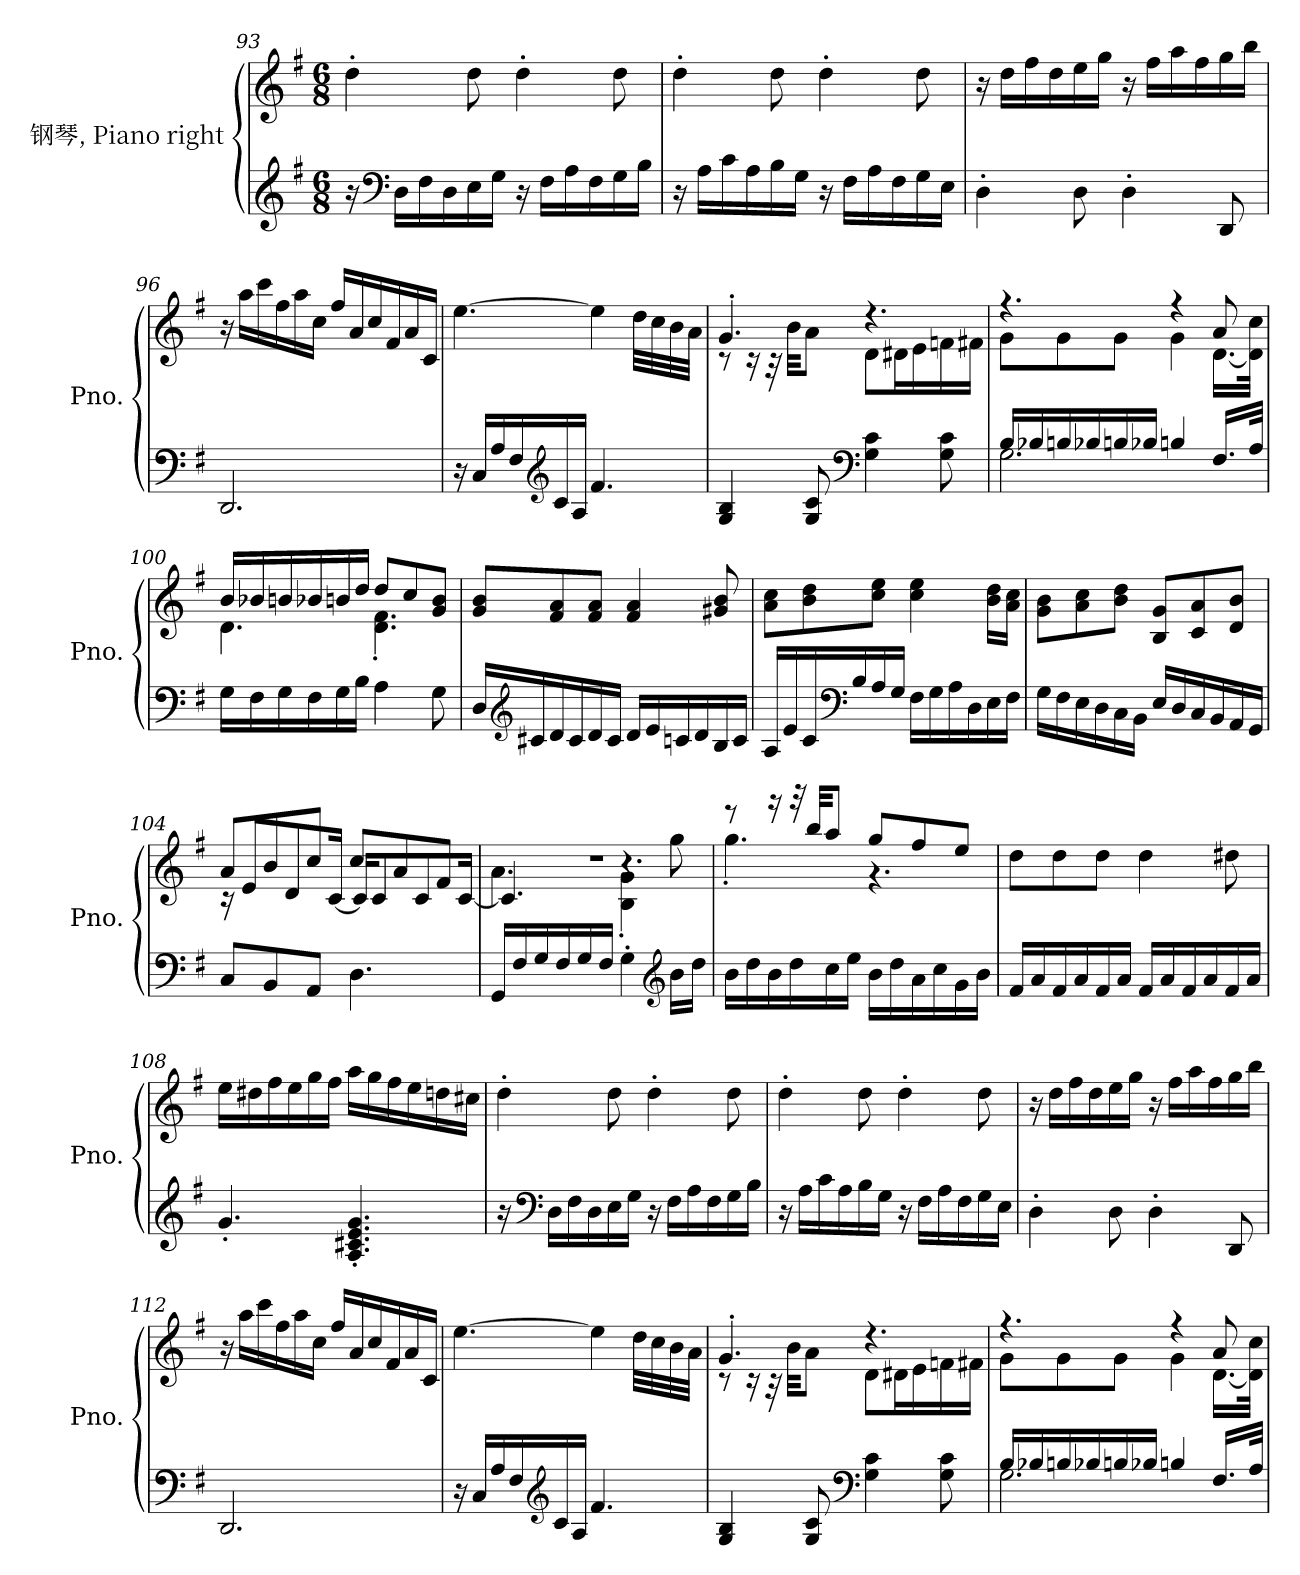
**kern	**kern
*part1	*part1
*staff2	*staff1
*I"钢琴, Piano right	*
*I'Pno.	*
!!LO:LB:g=z
*clefG2	*clefG2
*k[f#]	*k[f#]
*M6/8	*M6/8
*MM99	*MM99
=93	=93
16r	4dd'\
*clefF4	*
16D\LL	.
16F#\	.
16D\	.
*	*MM97
16E\	8dd\
16G\JJ	.
16r	4dd'\
16F#\LL	.
16A\	.
16F#\	.
16G\	8dd\
16B\JJ	.
=94	=94
16r	4dd'\
16A\LL	.
16c\	.
16A\	.
16B\	8dd\
16G\JJ	.
16r	4dd'\
16F#\LL	.
16A\	.
16F#\	.
16G\	8dd\
16E\JJ	.
=95	=95
4D'\	16r
.	16dd\LL
*	*MM99
.	16ff#\
.	16dd\
8D\	16ee\
.	16gg\JJ
4D'\	16r
.	16ff#\LL
.	16aa\
.	16ff#\
8DD/	16gg\
.	16bb\JJ
!!LO:LB:g=z
=96	=96
2.DD/	16r
.	16aa\LL
*	*MM102
.	16ccc\
.	16ff#\
.	16aa\
.	16cc\JJ
.	16ff#/LL
.	16a/
*	*MM101
.	16cc/
.	16f#/
*	*MM99
.	16a/
*	*MM90
.	16c/JJ
=97	=97
*	*MM99
16r	[4.ee\
16C/LL	.
16A/	.
16F#/	.
*clefG2	*
16c/	.
16A/JJ	.
*	*MM65
4.f#/	4ee\]
*	*MM91
.	32dd\LLL
.	32cc\
.	32b\
.	32a\JJJ
=98	=98
*	*MM95
*	*^
4G/ 4B/	4.g'/	8r
.	.	16r
.	.	32r
.	.	32b\KKL
*	*MM94	*
8G/ 8c/	.	8a\J
*clefF4	*	*
*	*MM97	*
4G\ 4c\	4.r	8d\L
*	*MM100	*
.	.	16d#X\L
.	.	16e\
8G\ 8c\	.	16fn\
.	.	16f#X\JJ
!!LO:LB:g=z	!!
=99	=99	=99
*^	*	*
16B/LL	2.G\	4.r	8g\L
16B-X/	.	.	.
16Bn/	.	.	8g\
16B-X/	.	.	.
16Bn/	.	.	8g\J
16B-X/JJ	.	.	.
*	*	*MM105	*
4Bn/	.	4r	4g\
*	*	*MM104	*
16.F#/LL	.	8a/	[16.d\LL
32A/JJk	.	.	32d\] 32cc\JJk
*v	*v	*	*
=100	=100	=100
16G\LL	16b/LL	4.d\
16F#\	16b-X/	.
*	*MM105	*
16G\	16bn/	.
16F#\	16b-X/	.
*	*MM106	*
16G\	16bn/	.
*	*MM94	*
16B\JJ	16dd/JJ	.
*	*MM96	*
4A\	8dd/L	4.d\' 4.f#\'
*	*MM102	*
.	8cc/	.
8G\	8g/ 8b/J	.
*	*v	*v
=101	=101
*	*MM98
16D/LL	8g/ 8b/L
*clefG2	*
16c#X/	.
16d/	8f#/ 8a/
16c#/	.
16d/	8f#/ 8a/J
16c#/JJ	.
*	*MM101
16d/LL	4f#/ 4a/
16e/	.
16cn/	.
16d/	.
*	*MM97
16B/	8g#X/ 8b/
16c/JJ	.
!!LO:LB:g=z
=102	=102
16A/LL	8a\ 8cc\L
16e/	.
16c/	8b\ 8dd\
*clefF4	*
16B/	.
*	*MM96
16A/	8cc\ 8ee\J
16G/JJ	.
*	*MM100
16F#\LL	4cc\ 4ee\
16G\	.
16A\	.
16D\	.
*	*MM100
16E\	16b\ 16dd\LL
16F#\JJ	16a\ 16cc\JJ
=103	=103
*	*MM97
16G\LL	8g\ 8b\L
16F#\	.
16E\	8a\ 8cc\
16D\	.
*	*MM94
16C\	8b\ 8dd\J
16BB\JJ	.
*	*MM98
16E/LL	8B/ 8g/L
16D/	.
16C/	8c/ 8a/
16BB/	.
16AA/	8d/ 8b/J
16GG/JJ	.
=104	=104
*	*^
8C/L	8a/L	16r
.	.	8e/L
*	*MM102	*
8BB/	8b/	.
.	.	8d/
*	*MM93	*
8AA/J	8cc/J	.
.	.	[16c/Jk
*	*MM96	*
4.D\	8cc/L	16c/KL]
.	.	8c/
.	8a/	.
.	.	8c/
*	*MM92	*
.	8f#/J	.
.	.	[16c/Jk
*	*v	*v
!!LO:LB:g=z
=105	=105
*	*MM90
*	*^
*	*	*^
16GG/LL	2.r	4.a\	4.c/]
16F#/	.	.	.
16G/	.	.	.
16F#/	.	.	.
16G/	.	.	.
16F#/JJ	.	.	.
4G'\	.	4B\' 4g\'	4.r
*clefG2	*	*	*
*	*MM90	*	*
16b\LL	.	8gg\	.
16dd\JJ	.	.	.
*	*v	*v	*v
=106	=106
*	*MM96
*	*^
16b\LL	8r	4.gg'\
16dd\	.	.
16b\	16r	.
16dd\	32r	.
.	32bb/KKL	.
*	*MM94	*
16cc\	8aa/J	.
16ee\JJ	.	.
*	*MM100	*
16b\LL	8gg/L	4.r
16dd\	.	.
16a\	8ff#/	.
16cc\	.	.
*	*MM97	*
16g\	8ee/J	.
16b\JJ	.	.
*	*v	*v
=107	=107
*	*MM96
16f#/LL	8dd\L
16a/	.
16f#/	8dd\
16a/	.
16f#/	8dd\J
16a/JJ	.
16f#/LL	4dd\
16a/	.
16f#/	.
16a/	.
*	*MM99
16f#/	8dd#X\
16a/JJ	.
!!LO:PB:g=z
=108	=108
*	*MM102
4.g'/	16ee\LL
.	16dd#X\
.	16ff#\
.	16ee\
.	16gg\
.	16ff#\JJ
4.A/' 4.c#X/' 4.e/' 4.g/'	16aa\LL
.	16gg\
.	16ff#\
.	16ee\
.	16ddn\
.	16cc#X\JJ
=109	=109
*	*MM99
16r	4dd'\
*clefF4	*
16D\LL	.
16F#\	.
16D\	.
*	*MM97
16E\	8dd\
16G\JJ	.
16r	4dd'\
16F#\LL	.
16A\	.
16F#\	.
16G\	8dd\
16B\JJ	.
=110	=110
16r	4dd'\
16A\LL	.
16c\	.
16A\	.
16B\	8dd\
16G\JJ	.
16r	4dd'\
16F#\LL	.
16A\	.
16F#\	.
16G\	8dd\
16E\JJ	.
!!LO:LB:g=z
=111	=111
4D'\	16r
.	16dd\LL
*	*MM99
.	16ff#\
.	16dd\
8D\	16ee\
.	16gg\JJ
4D'\	16r
.	16ff#\LL
.	16aa\
.	16ff#\
8DD/	16gg\
.	16bb\JJ
=112	=112
2.DD/	16r
.	16aa\LL
*	*MM102
.	16ccc\
.	16ff#\
.	16aa\
.	16cc\JJ
.	16ff#/LL
.	16a/
*	*MM101
.	16cc/
.	16f#/
*	*MM99
.	16a/
*	*MM90
.	16c/JJ
=113	=113
*	*MM99
16r	[4.ee\
16C/LL	.
16A/	.
16F#/	.
*clefG2	*
16c/	.
16A/JJ	.
*	*MM65
4.f#/	4ee\]
*	*MM91
.	32dd\LLL
.	32cc\
.	32b\
.	32a\JJJ
!!LO:LB:g=z
=114	=114
*	*MM95
*	*^
4G/ 4B/	4.g'/	8r
.	.	16r
.	.	32r
.	.	32b\KKL
*	*MM94	*
8G/ 8c/	.	8a\J
*clefF4	*	*
*	*MM97	*
4G\ 4c\	4.r	8d\L
*	*MM100	*
.	.	16d#X\L
.	.	16e\
8G\ 8c\	.	16fn\
.	.	16f#X\JJ
=115	=115	=115
*^	*	*
16B/LL	2.G\	4.r	8g\L
16B-X/	.	.	.
16Bn/	.	.	8g\
16B-X/	.	.	.
16Bn/	.	.	8g\J
16B-X/JJ	.	.	.
*	*	*MM105	*
4Bn/	.	4r	4g\
*	*	*MM104	*
16.F#/LL	.	8a/	[16.d\LL
32A/JJk	.	.	32d\] 32cc\JJk
*v	*v	*	*
*	*v	*v
=	=
*-	*-
